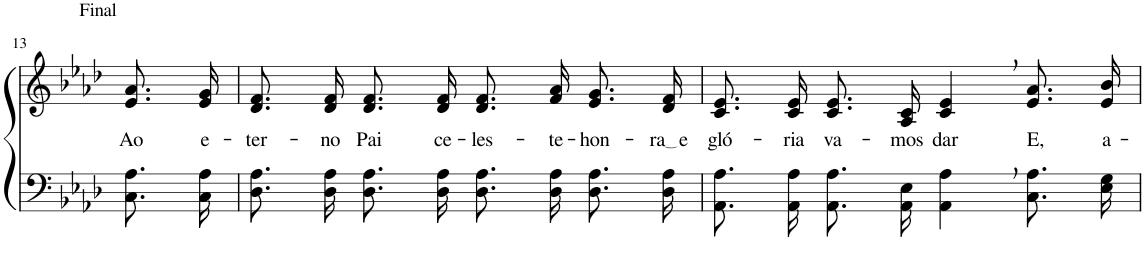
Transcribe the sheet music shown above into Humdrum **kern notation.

**kern	**kern	**text
*part2	*part1	*part1
*staff2	*staff1	*staff1
*I"Parte III e IV	*I"Parte I e II	*
!!LO:PB:g=z
*clefF4	*clefG2	*
*Trd-1c-2	*Trd-1c-2	*
*k[b-e-a-d-]	*k[b-e-a-d-]	*
*M4/4	*M4/4	*
=13	=13	=13
!	!LO:TX:a:t=Final	!
!	!	!LO:LY:b
8.C\ 8.A-\L	8.e-/ 8.a-/L	Ao
!	!	!LO:LY:b
16C\ 16A-\Jk	16e-/ 16g/Jk	e-
=14	=14	=14
!	!	!LO:LY:b
8.D-\ 8.A-\L	8.d-/ 8.f/L	-ter-
!	!	!LO:LY:b
16D-\ 16A-\Jk	16d-/ 16f/Jk	-no
!	!	!LO:LY:b
8.D-\ 8.A-\L	8.d-/ 8.f/L	Pai
!	!	!LO:LY:b
16D-\ 16A-\Jk	16d-/ 16f/Jk	ce-
!	!	!LO:LY:b
8.D-\ 8.A-\L	8.d-/ 8.f/L	-les-
!	!	!LO:LY:b
16D-\ 16A-\Jk	16f/ 16a-/Jk	-te-
!	!	!LO:LY:b
8.D-\ 8.A-\L	8.e-/ 8.g/L	-hon-
!	!	!LO:LY:b
16D-\ 16A-\Jk	16d-/ 16f/Jk	ra e
=15	=15	=15
!	!	!LO:LY:b
8.AA-\ 8.A-\L	8.c/ 8.e-/L	gló-
!	!	!LO:LY:b
16AA-\ 16A-\Jk	16c/ 16e-/Jk	-ria
!	!	!LO:LY:b
8.AA-/ 8.A-/L	8.c/ 8.e-/L	va-
!	!	!LO:LY:b
16AA-/ 16E-/Jk	16A-/ 16c/Jk	-mos
!	!	!LO:LY:b
4AA-\, 4A-\,	4c/, 4e-/,	dar
!	!	!LO:LY:b
8.C\ 8.A-\L	8.e-/ 8.a-/L	E,
!	!	!LO:LY:b
16E-\ 16G\Jk	16e-/ 16b-/Jk	a-
=	=	=
*-	*-	*-
